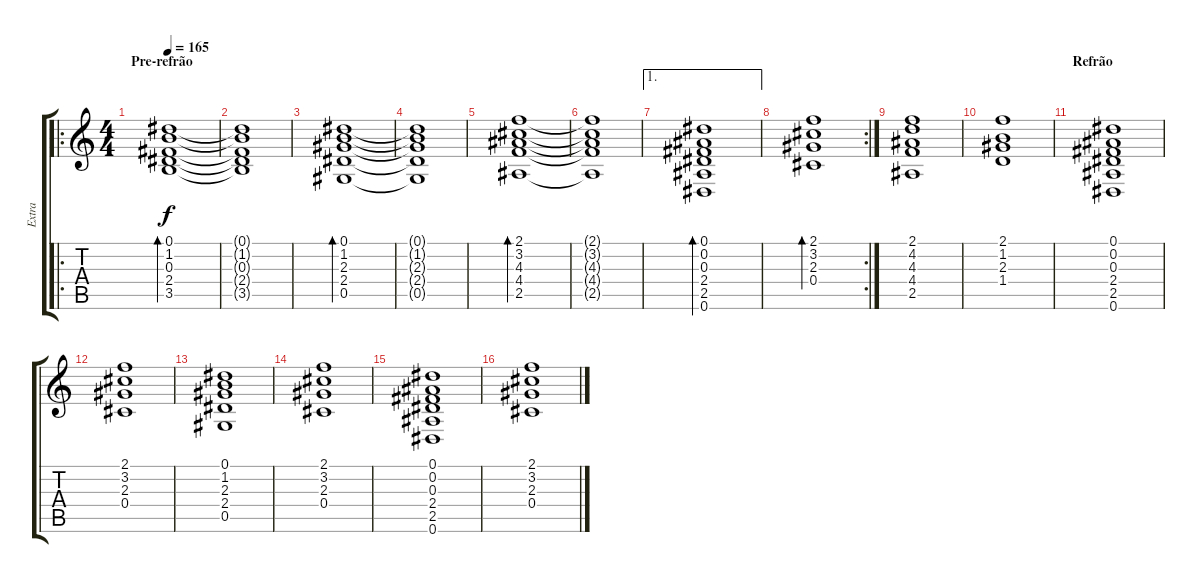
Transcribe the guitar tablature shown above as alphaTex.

\track ("Extra" "Extra") {instrument overdrivenguitar}
\staff {score tabs}
\tuning (Eb4 Bb3 Gb3 Db3 Ab2 Eb2) {hide}
\ro
\ts (4 4)
\section ("" "Pre-refrão")
\tempo 165
\clef g2
\ks c
(0.1 1.2 0.3 2.4 3.5).1{bd 120 dy f} |
(0.1{t} 1.2{t} 0.3{t} 2.4{t} 3.5{t}).1 |
(0.1 1.2 2.3 2.4 0.5).1{bd 120} |
(0.1{t} 1.2{t} 2.3{t} 2.4{t} 0.5{t}).1 |
(2.1 3.2 4.3 4.4 2.5).1{bd 240} |
(2.1{t} 3.2{t} 4.3{t} 4.4{t} 2.5{t}).1 |
\ae 1
(0.1 0.2 0.3 2.4 2.5 0.6).1{bd 240} |
\rc 2
(2.1 3.2 2.3 0.4).1{bd 240} |
(2.1 4.2 4.3 4.4 2.5).1 |
(2.1 1.2 2.3 1.4).1 |
\section ("" "Refrão")
(0.1 0.2 0.3 2.4 2.5 0.6).1 |
(2.1 3.2 2.3 0.4).1 |
(0.1 1.2 2.3 2.4 0.5).1 |
(2.1 3.2 2.3 0.4).1 |
(0.1 0.2 0.3 2.4 2.5 0.6).1 |
(2.1 3.2 2.3 0.4).1
